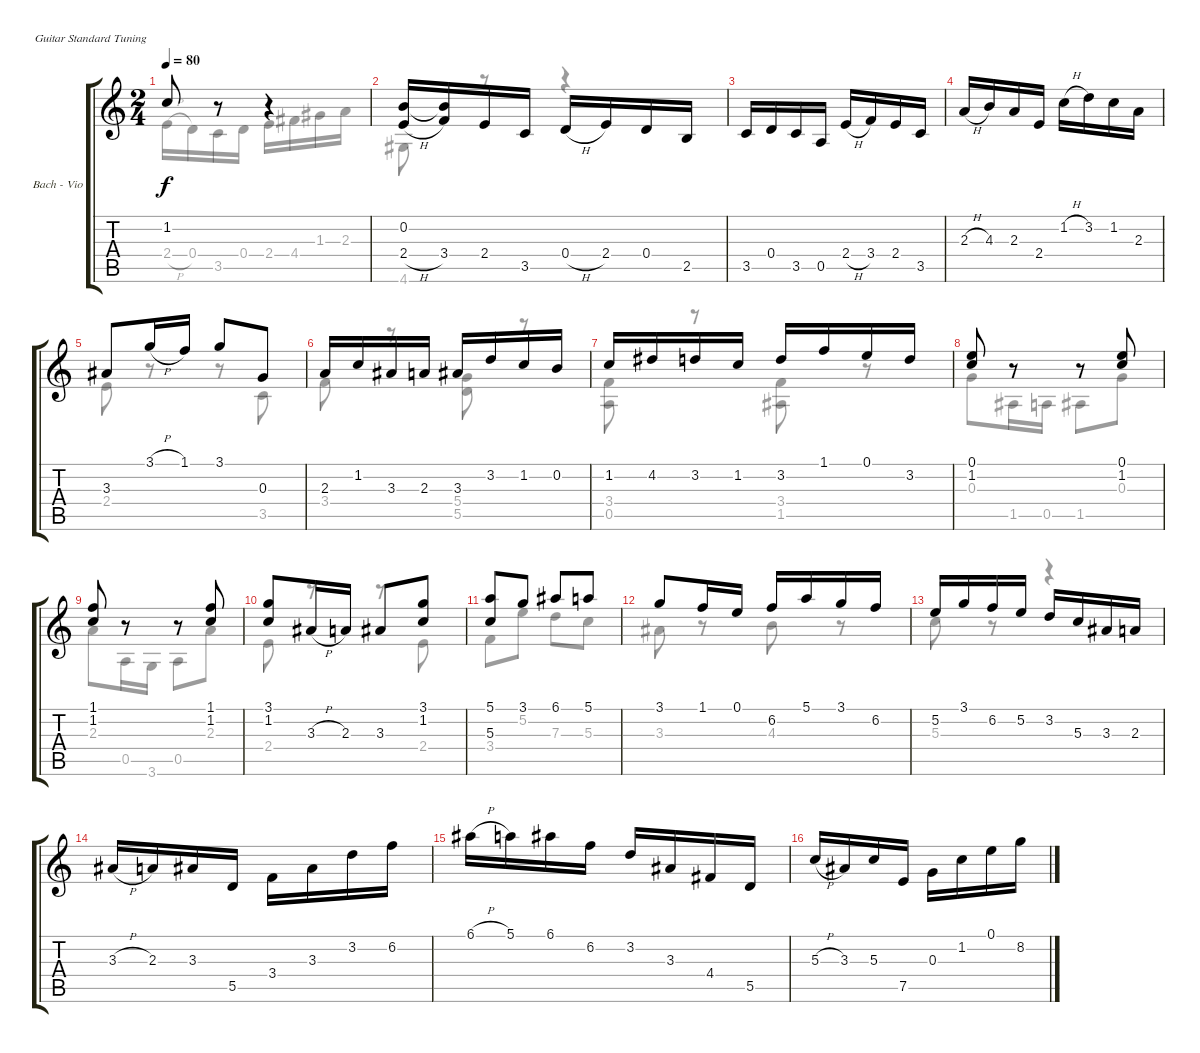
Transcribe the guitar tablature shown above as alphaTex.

\bracketExtendMode groupsimilarinstruments
\firstSystemTrackNameOrientation horizontal
\otherSystemsTrackNameOrientation horizontal
\track ("Bach - Violin Sonata No. 2 BWV 1003 - Fugue" "Bach - Vio") {instrument acousticguitarnylon}
\staff {score tabs}
\tuning (E4 B3 G3 D3 A2 E2)
\voice
\ts (2 4)
\tempo 80
\clef g2
\ks c
1.2.8{dy f} r.8 r.4 |
(0.2 2.4{h}).16 (0.2{t} 3.4).16 2.4.16 3.5.16 0.4{h}.16 2.4.16 0.4.16 2.5.16 |
3.5.16 0.4.16 3.5.16 0.5.16 2.4{h}.16 3.4.16 2.4.16 3.5.16 |
2.3{h}.16 4.3.16 2.3.16 2.4.16 1.2{h}.16 3.2.16 1.2.16 2.3.16 |
3.3.8 3.1{h}.16 1.1.16 3.1.8 0.3.8 |
2.3.16 1.2.16 3.3.16 2.3.16 3.3.16 3.2.16 1.2.16 0.2.16 |
1.2.16 4.2.16 3.2.16 1.2.16 3.2.16 1.1.16 0.1.16 3.2.16 |
(0.1 1.2).8 r.8 r.8 (0.1 1.2).8 |
(1.1 1.2).8 r.8 r.8 (1.1 1.2).8 |
(3.1 1.2).8 3.3{h}.16 2.3.16 3.3.8 (3.1 1.2).8 |
(5.1 5.3).8 3.1.8 6.1.8 5.1.8 |
3.1.8 1.1.16 0.1.16 6.2.16 5.1.16 3.1.16 6.2.16 |
5.2.16 3.1.16 6.2.16 5.2.16 3.2.16 5.3.16 3.3.16 2.3.16 |
3.3{h}.16 2.3.16 3.3.16 5.5.16 3.4.16 3.3.16 3.2.16 6.2.16 |
6.1{h}.16 5.1.16 6.1.16 6.2.16 3.2.16 3.3.16 4.4.16 5.5.16 |
5.3{h}.16 3.3.16 5.3.16 7.5.16 0.3.16 1.2.16 0.1.16 8.2.16
\voice
\clef g2
\ottava regular
\simile none
\ks c
2.4{h}.16{dy f} 0.4.16 3.5.16 0.4.16 2.4.16 4.4.16 1.3.16 2.3.16 |
4.6.8 r.8 r.4 |
|
|
2.4.8 r.8 r.8 3.5.8 |
3.4.8 r.8 (5.4 5.5).8 r.8 |
(3.4 0.5).8 r.8 (3.4 1.5).8 r.8 |
0.3.8 1.5.16 0.5.16 1.5.8 0.3.8 |
2.3.8 0.5.16 3.6.16 0.5.8 2.3.8 |
2.4.8 r.8 r.8 2.4.8 |
3.4.8 5.2.8 7.3.8 5.3.8 |
3.3.8 r.8 4.3.8 r.8 |
5.3.8 r.8 r.4 |
|
|
